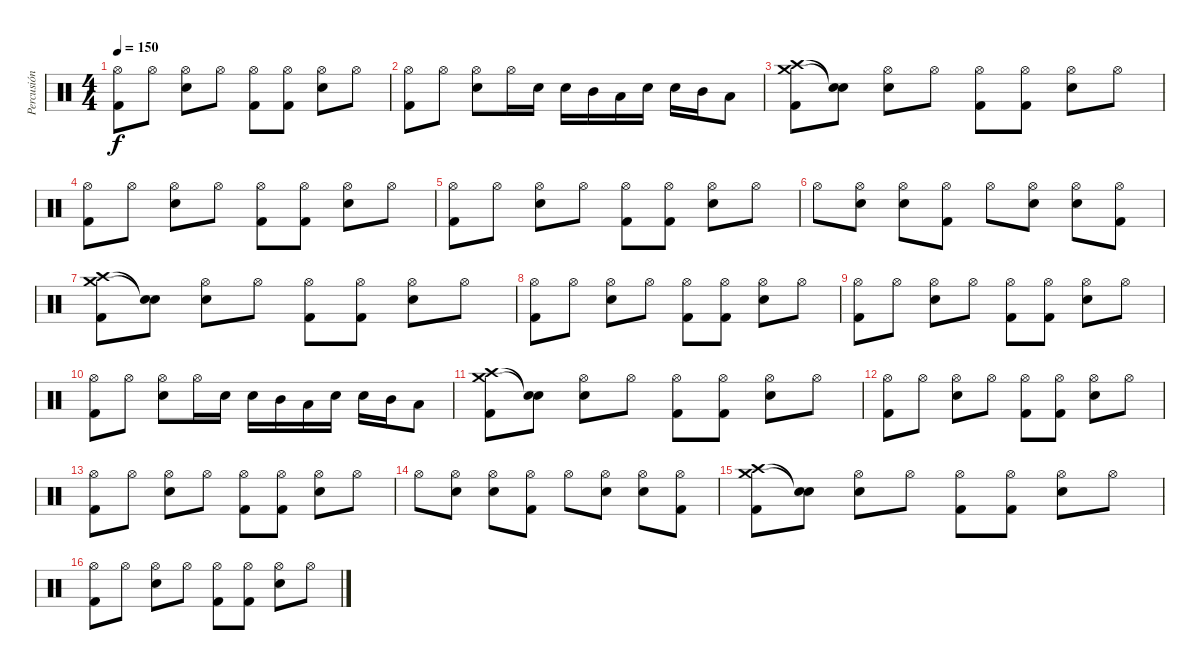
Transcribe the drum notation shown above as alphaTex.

\track ("Percusión" "Percusión") {instrument percussion}
\staff {score}
\articulation defaults
\ts (4 4)
\tempo 150
\clef neutral
\ks c
("Hi-Hat (open)" "Kick (hit) 2").8{dy f} "Hi-Hat (open)".8 ("Hi-Hat (open)" "Electric Snare (hit)").8 "Hi-Hat (open)".8 ("Hi-Hat (open)" "Kick (hit) 2").8 ("Hi-Hat (open)" "Kick (hit) 2").8 ("Hi-Hat (open)" "Electric Snare (hit)").8 "Hi-Hat (open)".8 |
("Hi-Hat (open)" "Kick (hit) 2").8 "Hi-Hat (open)".8 ("Hi-Hat (open)" "Electric Snare (hit)").8 "Hi-Hat (open)".16 "Electric Snare (hit)".16 "Electric Snare (hit)".16 "Mid Tom (hit)".16 "Low Tom (hit)".16 "Electric Snare (hit)".16 "Electric Snare (hit)".16 "Mid Tom (hit)".16 "Low Tom (hit)".8 |
("Crash high (hit)" "Crash medium (hit)" "Kick (hit) 2").8 ("Snare (hit)"{t} "Snare (hit)"{t}).8 ("Hi-Hat (open)" "Electric Snare (hit)").8 "Hi-Hat (open)".8 ("Hi-Hat (open)" "Kick (hit) 2").8 ("Hi-Hat (open)" "Kick (hit) 2").8 ("Hi-Hat (open)" "Electric Snare (hit)").8 "Hi-Hat (open)".8 |
("Hi-Hat (open)" "Kick (hit) 2").8 "Hi-Hat (open)".8 ("Hi-Hat (open)" "Electric Snare (hit)").8 "Hi-Hat (open)".8 ("Hi-Hat (open)" "Kick (hit) 2").8 ("Hi-Hat (open)" "Kick (hit) 2").8 ("Hi-Hat (open)" "Electric Snare (hit)").8 "Hi-Hat (open)".8 |
("Hi-Hat (open)" "Kick (hit) 2").8 "Hi-Hat (open)".8 ("Hi-Hat (open)" "Electric Snare (hit)").8 "Hi-Hat (open)".8 ("Hi-Hat (open)" "Kick (hit) 2").8 ("Hi-Hat (open)" "Kick (hit) 2").8 ("Hi-Hat (open)" "Electric Snare (hit)").8 "Hi-Hat (open)".8 |
"Hi-Hat (open)".8 ("Hi-Hat (open)" "Electric Snare (hit)").8 ("Hi-Hat (open)" "Electric Snare (hit)").8 ("Hi-Hat (open)" "Kick (hit) 2").8 "Hi-Hat (open)".8 ("Hi-Hat (open)" "Electric Snare (hit)").8 ("Hi-Hat (open)" "Electric Snare (hit)").8 ("Hi-Hat (open)" "Kick (hit) 2").8 |
("Crash high (hit)" "Crash medium (hit)" "Kick (hit) 2").8 ("Snare (hit)"{t} "Snare (hit)"{t}).8 ("Hi-Hat (open)" "Electric Snare (hit)").8 "Hi-Hat (open)".8 ("Hi-Hat (open)" "Kick (hit) 2").8 ("Hi-Hat (open)" "Kick (hit) 2").8 ("Hi-Hat (open)" "Electric Snare (hit)").8 "Hi-Hat (open)".8 |
("Hi-Hat (open)" "Kick (hit) 2").8 "Hi-Hat (open)".8 ("Hi-Hat (open)" "Electric Snare (hit)").8 "Hi-Hat (open)".8 ("Hi-Hat (open)" "Kick (hit) 2").8 ("Hi-Hat (open)" "Kick (hit) 2").8 ("Hi-Hat (open)" "Electric Snare (hit)").8 "Hi-Hat (open)".8 |
("Hi-Hat (open)" "Kick (hit) 2").8 "Hi-Hat (open)".8 ("Hi-Hat (open)" "Electric Snare (hit)").8 "Hi-Hat (open)".8 ("Hi-Hat (open)" "Kick (hit) 2").8 ("Hi-Hat (open)" "Kick (hit) 2").8 ("Hi-Hat (open)" "Electric Snare (hit)").8 "Hi-Hat (open)".8 |
("Hi-Hat (open)" "Kick (hit) 2").8 "Hi-Hat (open)".8 ("Hi-Hat (open)" "Electric Snare (hit)").8 "Hi-Hat (open)".16 "Electric Snare (hit)".16 "Electric Snare (hit)".16 "Mid Tom (hit)".16 "Low Tom (hit)".16 "Electric Snare (hit)".16 "Electric Snare (hit)".16 "Mid Tom (hit)".16 "Low Tom (hit)".8 |
("Crash high (hit)" "Crash medium (hit)" "Kick (hit) 2").8 ("Snare (hit)"{t} "Snare (hit)"{t}).8 ("Hi-Hat (open)" "Electric Snare (hit)").8 "Hi-Hat (open)".8 ("Hi-Hat (open)" "Kick (hit) 2").8 ("Hi-Hat (open)" "Kick (hit) 2").8 ("Hi-Hat (open)" "Electric Snare (hit)").8 "Hi-Hat (open)".8 |
("Hi-Hat (open)" "Kick (hit) 2").8 "Hi-Hat (open)".8 ("Hi-Hat (open)" "Electric Snare (hit)").8 "Hi-Hat (open)".8 ("Hi-Hat (open)" "Kick (hit) 2").8 ("Hi-Hat (open)" "Kick (hit) 2").8 ("Hi-Hat (open)" "Electric Snare (hit)").8 "Hi-Hat (open)".8 |
("Hi-Hat (open)" "Kick (hit) 2").8 "Hi-Hat (open)".8 ("Hi-Hat (open)" "Electric Snare (hit)").8 "Hi-Hat (open)".8 ("Hi-Hat (open)" "Kick (hit) 2").8 ("Hi-Hat (open)" "Kick (hit) 2").8 ("Hi-Hat (open)" "Electric Snare (hit)").8 "Hi-Hat (open)".8 |
"Hi-Hat (open)".8 ("Hi-Hat (open)" "Electric Snare (hit)").8 ("Hi-Hat (open)" "Electric Snare (hit)").8 ("Hi-Hat (open)" "Kick (hit) 2").8 "Hi-Hat (open)".8 ("Hi-Hat (open)" "Electric Snare (hit)").8 ("Hi-Hat (open)" "Electric Snare (hit)").8 ("Hi-Hat (open)" "Kick (hit) 2").8 |
("Crash high (hit)" "Crash medium (hit)" "Kick (hit) 2").8 ("Snare (hit)"{t} "Snare (hit)"{t}).8 ("Hi-Hat (open)" "Electric Snare (hit)").8 "Hi-Hat (open)".8 ("Hi-Hat (open)" "Kick (hit) 2").8 ("Hi-Hat (open)" "Kick (hit) 2").8 ("Hi-Hat (open)" "Electric Snare (hit)").8 "Hi-Hat (open)".8 |
("Hi-Hat (open)" "Kick (hit) 2").8 "Hi-Hat (open)".8 ("Hi-Hat (open)" "Electric Snare (hit)").8 "Hi-Hat (open)".8 ("Hi-Hat (open)" "Kick (hit) 2").8 ("Hi-Hat (open)" "Kick (hit) 2").8 ("Hi-Hat (open)" "Electric Snare (hit)").8 "Hi-Hat (open)".8
